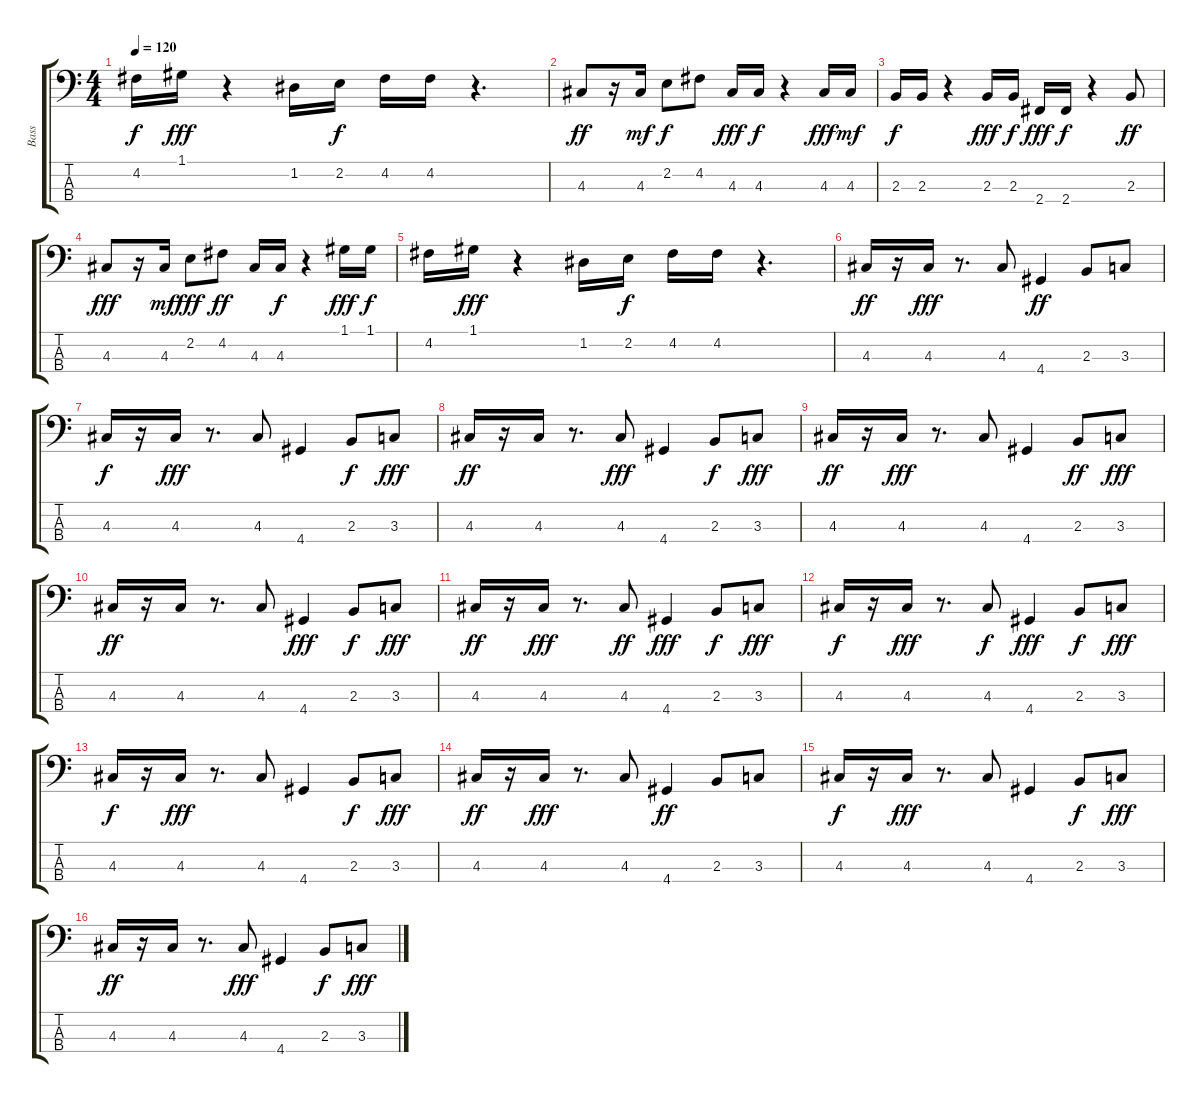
\track ("Bass" "Bass") {instrument fretlessbass}
\staff {score tabs}
\tuning (G2 D2 A1 E1) {hide}
\ts (4 4)
\tempo 120
\clef f4
\ks c
4.2.16{dy f} 1.1.16{dy fff} r.4 1.2.16 2.2.16{dy f} 4.2.16 4.2.16 r.4{d} |
4.3.8{dy ff} r.16 4.3.16{dy mf} 2.2.8{dy f} 4.2.8 4.3.16{dy fff} 4.3.16{dy f} r.4 4.3.16{dy fff} 4.3.16{dy mf} |
2.3.16{dy f} 2.3.16 r.4 2.3.16{dy fff} 2.3.16{dy f} 2.4.16{dy fff} 2.4.16{dy f} r.4 2.3.8{dy ff} |
4.3.8{dy fff} r.16 4.3.16{dy mf} 2.2.8{dy fff} 4.2.8{dy ff} 4.3.16 4.3.16{dy f} r.4 1.1.16{dy fff} 1.1.16{dy f} |
4.2.16 1.1.16{dy fff} r.4 1.2.16 2.2.16{dy f} 4.2.16 4.2.16 r.4{d} |
4.3.16{dy ff} r.16 4.3.16{dy fff} r.8{d} 4.3.8 4.4.4{dy ff} 2.3.8 3.3.8 |
4.3.16{dy f} r.16 4.3.16{dy fff} r.8{d} 4.3.8 4.4.4 2.3.8{dy f} 3.3.8{dy fff} |
4.3.16{dy ff} r.16 4.3.16 r.8{d} 4.3.8{dy fff} 4.4.4 2.3.8{dy f} 3.3.8{dy fff} |
4.3.16{dy ff} r.16 4.3.16{dy fff} r.8{d} 4.3.8 4.4.4 2.3.8{dy ff} 3.3.8{dy fff} |
4.3.16{dy ff} r.16 4.3.16 r.8{d} 4.3.8 4.4.4{dy fff} 2.3.8{dy f} 3.3.8{dy fff} |
4.3.16{dy ff} r.16 4.3.16{dy fff} r.8{d} 4.3.8{dy ff} 4.4.4{dy fff} 2.3.8{dy f} 3.3.8{dy fff} |
4.3.16{dy f} r.16 4.3.16{dy fff} r.8{d} 4.3.8{dy f} 4.4.4{dy fff} 2.3.8{dy f} 3.3.8{dy fff} |
4.3.16{dy f} r.16 4.3.16{dy fff} r.8{d} 4.3.8 4.4.4 2.3.8{dy f} 3.3.8{dy fff} |
4.3.16{dy ff} r.16 4.3.16{dy fff} r.8{d} 4.3.8 4.4.4{dy ff} 2.3.8 3.3.8 |
4.3.16{dy f} r.16 4.3.16{dy fff} r.8{d} 4.3.8 4.4.4 2.3.8{dy f} 3.3.8{dy fff} |
4.3.16{dy ff} r.16 4.3.16 r.8{d} 4.3.8{dy fff} 4.4.4 2.3.8{dy f} 3.3.8{dy fff}
